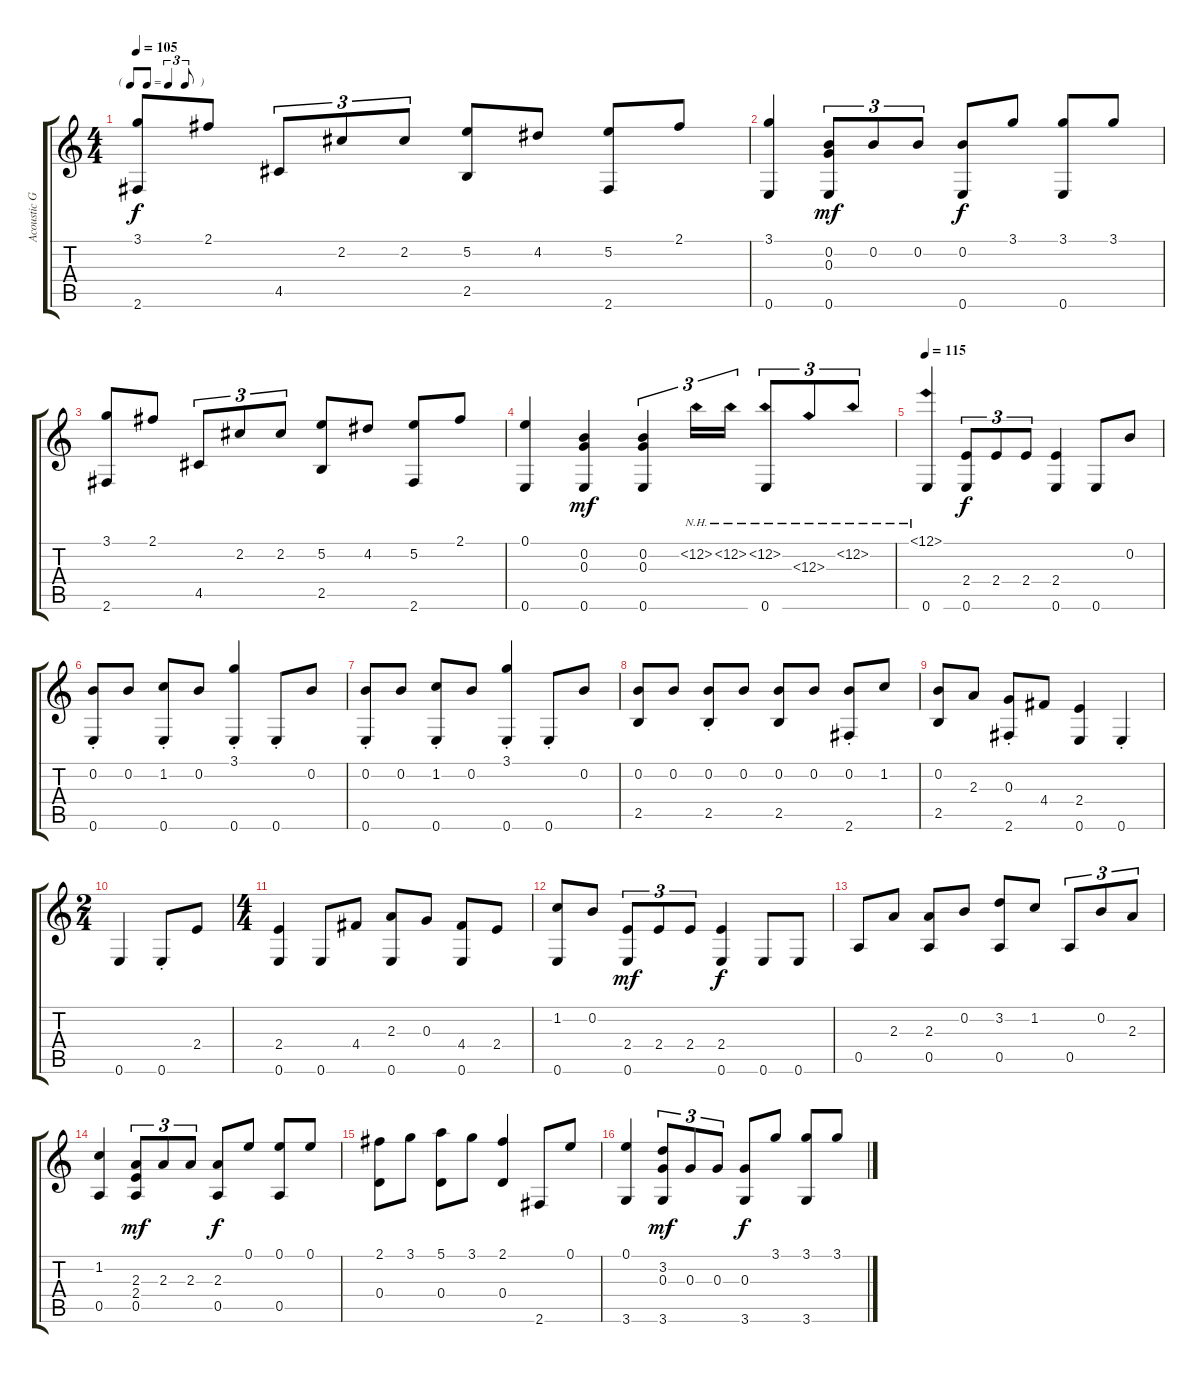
\track ("Acoustic Guitar" "Acoustic G") {instrument acousticguitarnylon}
\staff {score tabs}
\tuning (E4 B3 G3 D3 A2 E2) {hide}
\ts (4 4)
\tf triplet8th
\tempo 105
\clef g2
\ks c
(3.1 2.6).8{dy f} 2.1.8 4.5.8{tu (3 2)} 2.2.8{tu (3 2)} 2.2.8{tu (3 2)} (5.2 2.5).8 4.2.8 (5.2 2.6).8 2.1.8 |
(3.1 0.6).4 (0.2 0.3 0.6).8{tu (3 2) dy mf} 0.2.8{tu (3 2)} 0.2.8{tu (3 2)} (0.2 0.6).8{dy f} 3.1.8 (3.1 0.6).8 3.1.8 |
(3.1 2.6).8 2.1.8 4.5.8{tu (3 2)} 2.2.8{tu (3 2)} 2.2.8{tu (3 2)} (5.2 2.5).8 4.2.8 (5.2 2.6).8 2.1.8 |
(0.1 0.6).4 (0.2 0.3 0.6).4{dy mf} (0.2 0.3 0.6).4{tu (3 2)} 12.2{nh}.16{tu (3 2)} 12.2{nh}.16{tu (3 2)} (12.2{nh} 0.6).8{tu (3 2)} 12.3{nh}.8{tu (3 2)} 12.2{nh}.8{tu (3 2)} |
\tempo 115
(12.1{nh} 0.6).4 (2.4 0.6).8{tu (3 2) dy f} 2.4.8{tu (3 2)} 2.4.8{tu (3 2)} (2.4 0.6).4 0.6.8 0.2.8 |
(0.2 0.6{st}).8 0.2.8 (1.2 0.6{st}).8 0.2.8 (3.1 0.6{st}).4 0.6{st}.8 0.2.8 |
(0.2 0.6{st}).8 0.2.8 (1.2 0.6{st}).8 0.2.8 (3.1 0.6{st}).4 0.6{st}.8 0.2.8 |
(0.2 2.5).8 0.2.8 (0.2 2.5{st}).8 0.2.8 (0.2 2.5).8 0.2.8 (0.2 2.6{st}).8 1.2.8 |
(0.2 2.5).8 2.3.8 (0.3 2.6{st}).8 4.4.8 (2.4 0.6).4 0.6{st}.4 |
\ts (2 4)
0.6.4 0.6{st}.8 2.4.8 |
\ts (4 4)
(2.4 0.6).4 0.6.8 4.4.8 (2.3 0.6).8 0.3.8 (4.4 0.6).8 2.4.8 |
(1.2 0.6).8 0.2.8 (2.4 0.6).8{tu (3 2) dy mf} 2.4.8{tu (3 2)} 2.4.8{tu (3 2)} (2.4 0.6).4{dy f} 0.6.8 0.6.8 |
0.5.8 2.3.8 (2.3 0.5).8 0.2.8 (3.2 0.5).8 1.2.8 0.5.8{tu (3 2)} 0.2.8{tu (3 2)} 2.3.8{tu (3 2)} |
(1.2 0.5).4 (2.3 2.4 0.5).8{tu (3 2) dy mf} 2.3.8{tu (3 2)} 2.3.8{tu (3 2)} (2.3 0.5).8{dy f} 0.1.8 (0.1 0.5).8 0.1.8 |
(2.1 0.4).8 3.1.8 (5.1 0.4).8 3.1.8 (2.1 0.4).4 2.6.8 0.1.8 |
(0.1 3.6).4 (3.2 0.3 3.6).8{tu (3 2) dy mf} 0.3.8{tu (3 2)} 0.3.8{tu (3 2)} (0.3 3.6).8{dy f} 3.1.8 (3.1 3.6).8 3.1.8
